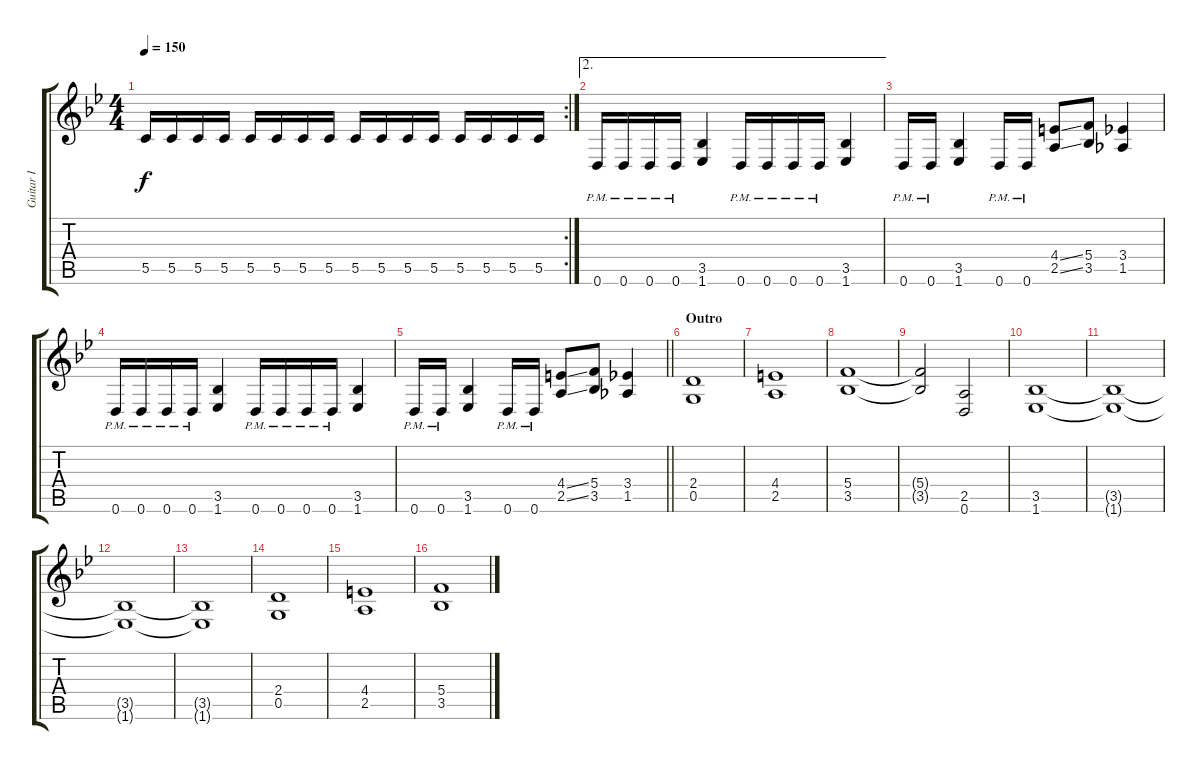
\track ("Guitar I" "Guitar I") {instrument distortionguitar}
\staff {score tabs}
\tuning (D4 A3 F3 C3 G2 D2) {hide}
\rc 2
\ts (4 4)
\tempo 150
\clef g2
\ks gminor
5.5.16{dy f} 5.5.16 5.5.16 5.5.16 5.5.16 5.5.16 5.5.16 5.5.16 5.5.16 5.5.16 5.5.16 5.5.16 5.5.16 5.5.16 5.5.16 5.5.16 |
\ae 2
0.6{pm}.16 0.6{pm}.16 0.6{pm}.16 0.6{pm}.16 (3.5 1.6).4 0.6{pm}.16 0.6{pm}.16 0.6{pm}.16 0.6{pm}.16 (3.5 1.6).4 |
0.6{pm}.16 0.6{pm}.16 (3.5 1.6).4 0.6{pm}.16 0.6{pm}.16 (4.4{ss} 2.5{ss}).8 (5.4 3.5).8 (3.4 1.5).4 |
0.6{pm}.16 0.6{pm}.16 0.6{pm}.16 0.6{pm}.16 (3.5 1.6).4 0.6{pm}.16 0.6{pm}.16 0.6{pm}.16 0.6{pm}.16 (3.5 1.6).4 |
\barLineRight lightlight
0.6{pm}.16 0.6{pm}.16 (3.5 1.6).4 0.6{pm}.16 0.6{pm}.16 (4.4{ss} 2.5{ss}).8 (5.4 3.5).8 (3.4 1.5).4 |
\section ("" "Outro")
(2.4 0.5).1 |
(4.4 2.5).1 |
(5.4 3.5).1 |
(5.4{t} 3.5{t}).2 (2.5 0.6).2 |
(3.5 1.6).1 |
(3.5{t} 1.6{t}).1 |
(3.5{t} 1.6{t}).1 |
(3.5{t} 1.6{t}).1 |
(2.4 0.5).1 |
(4.4 2.5).1 |
(5.4 3.5).1
